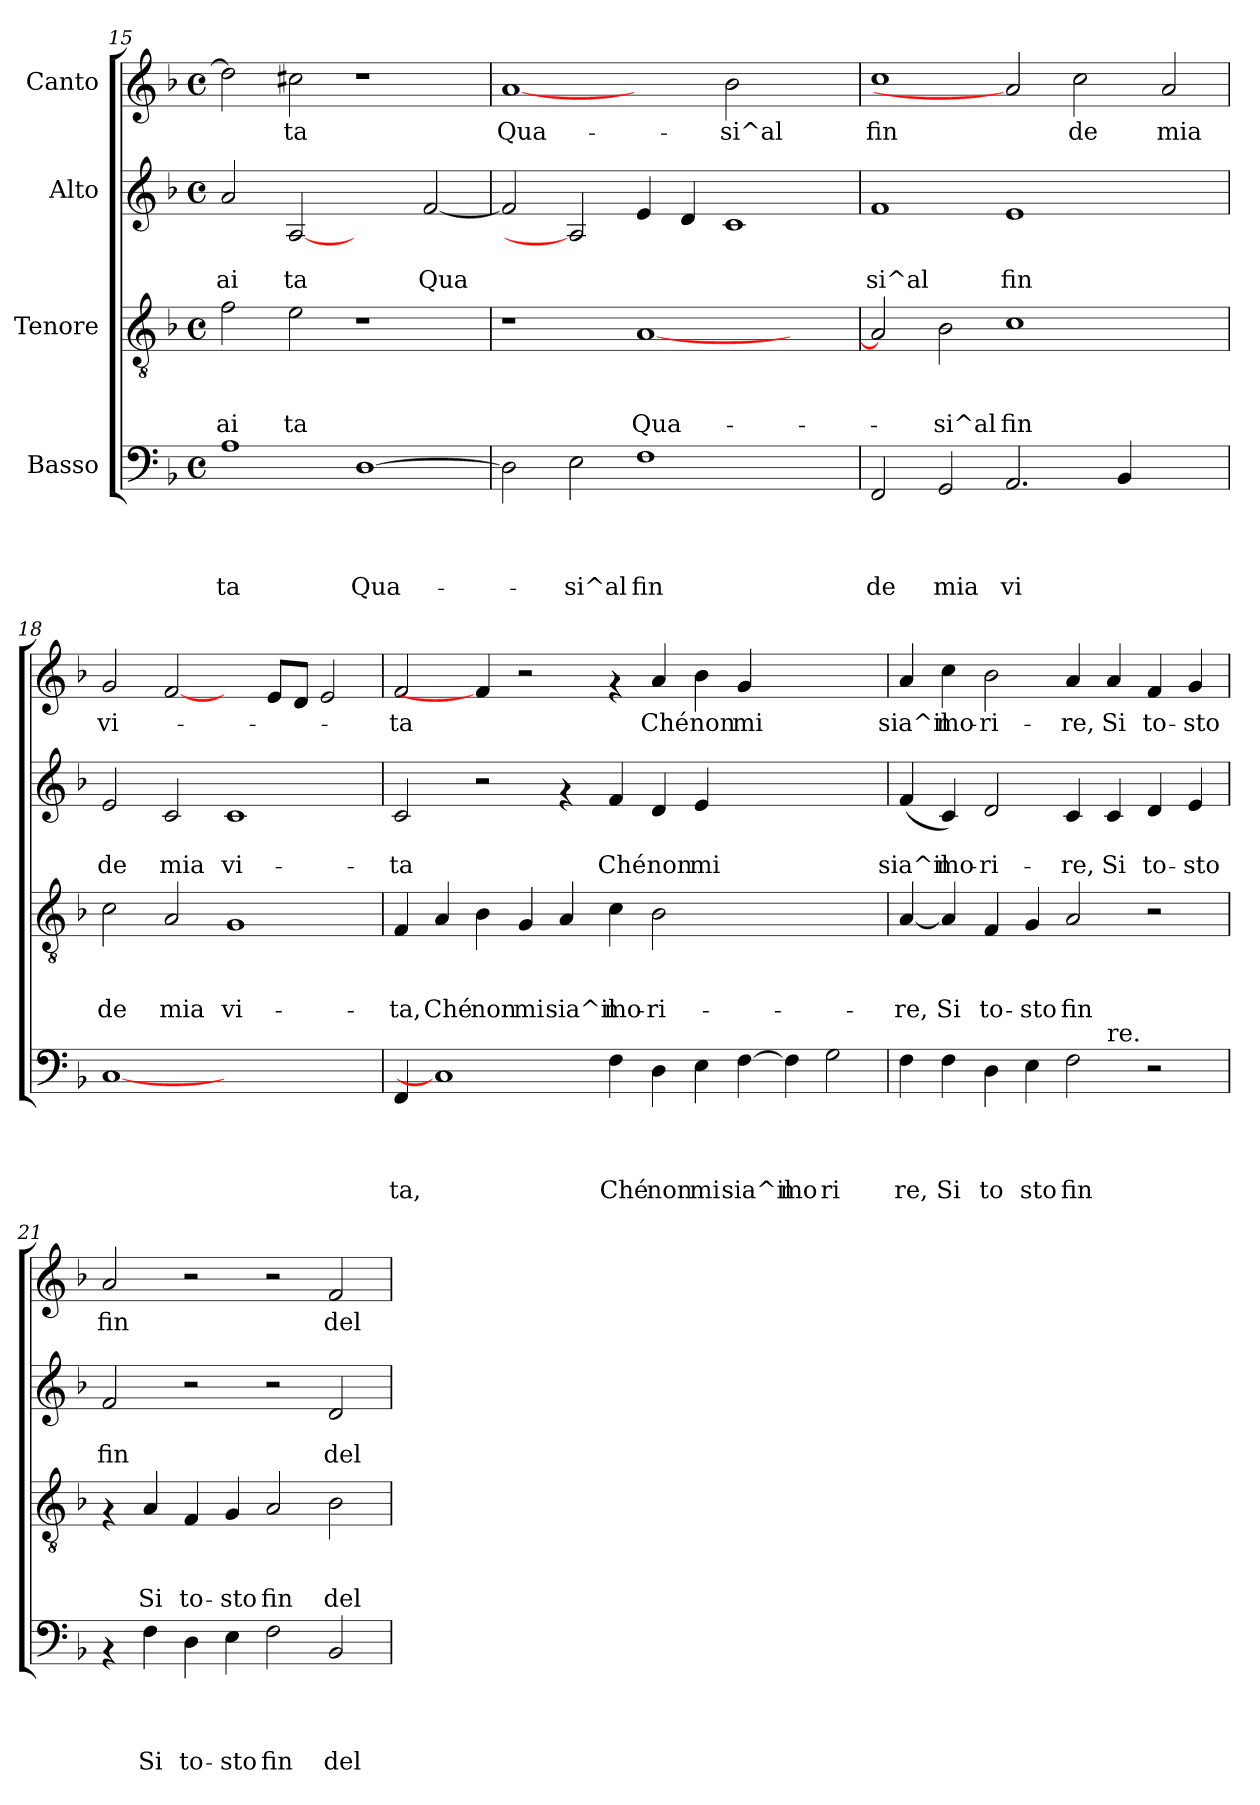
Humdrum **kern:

**kern	**text	**text	**text	**text	**kern	**text	**text	**text	**kern	**text	**text	**kern	**text
*part4	*part4	*part4	*part4	*part4	*part3	*part3	*part3	*part3	*part2	*part2	*part2	*part1	*part1
*staff4	*staff4	*staff4	*staff4	*staff4	*staff3	*staff3	*staff3	*staff3	*staff2	*staff2	*staff2	*staff1	*staff1
*I"Basso	*	*	*	*	*I"Tenore	*	*	*	*I"Alto	*	*	*I"Canto	*
*clefF4	*	*	*	*	*clefGv2	*	*	*	*clefG2	*	*	*clefG2	*
*k[b-]	*	*	*	*	*k[b-]	*	*	*	*k[b-]	*	*	*k[b-]	*
*F:	*	*	*	*	*F:	*	*	*	*F:	*	*	*F:	*
*M4/4	*	*	*	*	*M4/4	*	*	*	*M4/4	*	*	*M4/4	*
*met(c)	*	*	*	*	*met(c)	*	*	*	*met(c)	*	*	*met(c)	*
=15	=15	=15	=15	=15	=15	=15	=15	=15	=15	=15	=15	=15	=15
!	!	!	!	!LO:LY:b	!	!	!	!LO:LY:b	!	!	!LO:LY:b	!	!
1A	.	.	.	-ta	2f\	.	.	ai	2a/	.	ai	2dd\]	.
!	!	!	!	!	!	!	!	!LO:LY:b	!	!	!LO:LY:b	!	!LO:LY:b
.	.	.	.	.	2e\	.	.	ta	[2A	.	ta	2cc#X\	-ta
!	!	!	!	!LO:LY:b	!	!	!	!	!	!	!	!	!
[>1D	.	.	.	Qua-	1r	.	.	.	2ryy	.	.	1r	.
!	!	!	!	!	!	!	!	!	!	!	!LO:LY:b	!	!
.	.	.	.	.	.	.	.	.	[>2f/	.	Qua	.	.
!!LO:PB:g=z
=16	=16	=16	=16	=16	=16	=16	=16	=16	=16	=16	=16	=16	=16
!	!	!	!	!	!	!	!	!	!	!	!	!	!LO:LY:b
2D\]	.	.	.	.	1r	.	.	.	2f/]	.	.	[1a	Qua-
!	!	!	!	!LO:LY:b	!	!	!	!	!	!	!	!	!
2E\	.	.	.	-si^al	.	.	.	.	2A]	.	.	.	.
!	!	!	!	!LO:LY:b	!	!	!	!LO:LY:b	!	!	!	!	!
1F	.	.	.	fin	[<1A	.	.	Qua-	4e/	.	.	2ryy	.
.	.	.	.	.	.	.	.	.	4d/	.	.	.	.
!	!	!	!	!	!	!	!	!	!	!	!	!	!LO:LY:b
.	.	.	.	.	.	.	.	.	1c	.	.	2b-\	-si^al
2ryy	.	.	.	.	2ryy	.	.	.	.	.	.	2ryy	.
=17	=17	=17	=17	=17	=17	=17	=17	=17	=17	=17	=17	=17	=17
!	!	!	!	!LO:LY:b	!	!	!	!	!	!	!LO:LY:b	!	!LO:LY:b
2FF/	.	.	.	de	2A/]	.	.	.	1f	.	si^al	1cc	fin
!	!	!	!	!LO:LY:b	!	!	!	!LO:LY:b	!	!	!	!	!
2GG/	.	.	.	mia	2B-\	.	.	-si^al	.	.	.	.	.
!	!	!	!	!LO:LY:b	!	!	!	!LO:LY:b	!	!	!LO:LY:b	!	!
2.AA/	.	.	.	vi	1c	.	.	fin	1e	.	fin	2a]	.
!	!	!	!	!	!	!	!	!	!	!	!	!	!LO:LY:b
.	.	.	.	.	.	.	.	.	.	.	.	2cc\	de
4BB-/	.	.	.	.	.	.	.	.	.	.	.	.	.
!	!	!	!	!	!	!	!	!	!	!	!	!	!LO:LY:b
2ryy	.	.	.	.	2ryy	.	.	.	2ryy	.	.	2a/	mia
=18	=18	=18	=18	=18	=18	=18	=18	=18	=18	=18	=18	=18	=18
!	!	!	!	!	!	!	!	!LO:LY:b	!	!	!LO:LY:b	!	!LO:LY:b
[1C	.	.	.	.	2c\	.	.	de	2e/	.	de	2g/	vi-
!	!	!	!	!	!	!	!	!LO:LY:b	!	!	!LO:LY:b	!	!
.	.	.	.	.	2A/	.	.	mia	2c/	.	mia	[2f/	.
!	!	!	!	!	!	!	!	!LO:LY:b	!	!	!LO:LY:b	!	!
1ryy	.	.	.	.	1G	.	.	vi-	1c	.	vi-	4ryy	.
.	.	.	.	.	.	.	.	.	.	.	.	8e/L	.
.	.	.	.	.	.	.	.	.	.	.	.	8d/J	.
.	.	.	.	.	.	.	.	.	.	.	.	2e/	.
=19	=19	=19	=19	=19	=19	=19	=19	=19	=19	=19	=19	=19	=19
!	!	!	!	!LO:LY:b	!	!	!	!LO:LY:b	!	!	!LO:LY:b	!	!LO:LY:b
4FF/	.	.	.	ta,	4F/	.	.	-ta,	2c/	.	-ta	2f/	-ta
!	!	!	!	!	!	!	!	!LO:LY:b	!	!	!	!	!
1C]	.	.	.	.	4A/	.	.	Ché	.	.	.	.	.
!	!	!	!	!	!	!	!	!LO:LY:b	!	!	!	!	!
.	.	.	.	.	4B-\	.	.	non	2r	.	.	4f/]	.
!	!	!	!	!	!	!	!	!LO:LY:b	!	!	!	!	!
.	.	.	.	.	4G/	.	.	mi	.	.	.	2r	.
!	!	!	!	!	!	!	!	!LO:LY:b	!	!	!	!	!
.	.	.	.	.	4A/	.	.	sia^il	4rf	.	.	.	.
!	!	!	!	!LO:LY:b	!	!	!	!LO:LY:b	!	!	!LO:LY:b	!	!
4F\	.	.	.	Ché	4c\	.	.	mo-	4f/	.	Ché	4rf	.
!	!	!	!	!LO:LY:b	!	!	!	!LO:LY:b	!	!	!LO:LY:b	!	!LO:LY:b
4D\	.	.	.	non	2B-\	.	.	-ri-	4d/	.	non	4a/	Ché
!	!	!	!	!LO:LY:b	!	!	!	!	!	!	!LO:LY:b	!	!LO:LY:b
4E\	.	.	.	mi	.	.	.	.	4e/	.	mi	4b-\	non
!	!	!	!	!LO:LY:b	!	!	!	!	!	!	!	!	!LO:LY:b
[>4F\	.	.	.	sia^il	1ryy	.	.	.	1ryy	.	.	4g/	mi
!	!	!	!	!LO:LY:b	!	!	!	!	!	!	!	!	!
4F\]	.	.	.	mo	.	.	.	.	.	.	.	2.ryy	.
!	!	!	!	!LO:LY:b	!	!	!	!	!	!	!	!	!
2G\	.	.	.	ri	.	.	.	.	.	.	.	.	.
=20	=20	=20	=20	=20	=20	=20	=20	=20	=20	=20	=20	=20	=20
!	!	!	!	!LO:LY:b	!	!	!	!LO:LY:b	!	!	!LO:LY:b	!	!LO:LY:b
*^	*	*	*	*	*	*	*	*	*	*	*	*	*
4F\	1ryy	.	.	.	re,	[>4A/	.	.	-re,	(4f/	.	sia^il	4a/	sia^il
!	!	!	!	!	!LO:LY:b	!	!	!	!LO:LY:b	!	!	!LO:LY:b	!	!LO:LY:b
4F\	.	.	.	.	Si	4A/]	.	.	Si	4c/)	.	mo-	4cc\	mo-
!	!	!	!	!	!LO:LY:b	!	!	!	!LO:LY:b	!	!	!LO:LY:b	!	!LO:LY:b
4D\	.	.	.	.	to	4F/	.	.	to-	2d/	.	-ri-	2b-\	-ri-
!	!	!	!	!	!LO:LY:b	!	!	!	!LO:LY:b	!	!	!	!	!
4E\	.	.	.	.	sto	4G/	.	.	-sto	.	.	.	.	.
!	!	!	!	!	!LO:LY:b	!	!	!	!LO:LY:b	!	!	!LO:LY:b	!	!LO:LY:b
2F\	4ryy	.	.	.	fin	2A/	.	.	fin	4c/	.	-re,	4a/	-re,
!	!LO:TX:a:t=re.	!	!	!	!	!	!	!	!	!	!	!	!	!
!	!	!	!	!	!	!	!	!	!	!	!	!LO:LY:b	!	!LO:LY:b
.	2.ryy	.	.	.	.	.	.	.	.	4c/	.	Si	4a/	Si
!	!	!	!	!	!	!	!	!	!	!	!	!LO:LY:b	!	!LO:LY:b
2r	.	.	.	.	.	2r	.	.	.	4d/	.	to-	4f/	to-
!	!	!	!	!	!	!	!	!	!	!	!	!LO:LY:b	!	!LO:LY:b
.	.	.	.	.	.	.	.	.	.	4e/	.	-sto	4g/	-sto
!!LO:LB:g=z
=21	=21	=21	=21	=21	=21	=21	=21	=21	=21	=21	=21	=21	=21	=21
!	!	!	!	!	!	!	!	!	!	!	!	!LO:LY:b	!	!LO:LY:b
*v	*v	*	*	*	*	*	*	*	*	*	*	*	*	*
4rAA	.	.	.	.	4rF	.	.	.	2f/	.	fin	2a/	fin
!	!	!	!	!LO:LY:b	!	!	!	!LO:LY:b	!	!	!	!	!
4F\	.	.	.	Si	4A/	.	.	Si	.	.	.	.	.
!	!	!	!	!LO:LY:b	!	!	!	!LO:LY:b	!	!	!	!	!
4D\	.	.	.	to-	4F/	.	.	to-	2r	.	.	2r	.
!	!	!	!	!LO:LY:b	!	!	!	!LO:LY:b	!	!	!	!	!
4E\	.	.	.	-sto	4G/	.	.	-sto	.	.	.	.	.
!	!	!	!	!LO:LY:b	!	!	!	!LO:LY:b	!	!	!	!	!
2F\	.	.	.	fin	2A/	.	.	fin	2r	.	.	2r	.
!	!	!	!	!LO:LY:b	!	!	!	!LO:LY:b	!	!	!LO:LY:b	!	!LO:LY:b
2BB-/	.	.	.	del	2B-\	.	.	del	2d/	.	del	2f/	del
=	=	=	=	=	=	=	=	=	=	=	=	=	=
*-	*-	*-	*-	*-	*-	*-	*-	*-	*-	*-	*-	*-	*-
